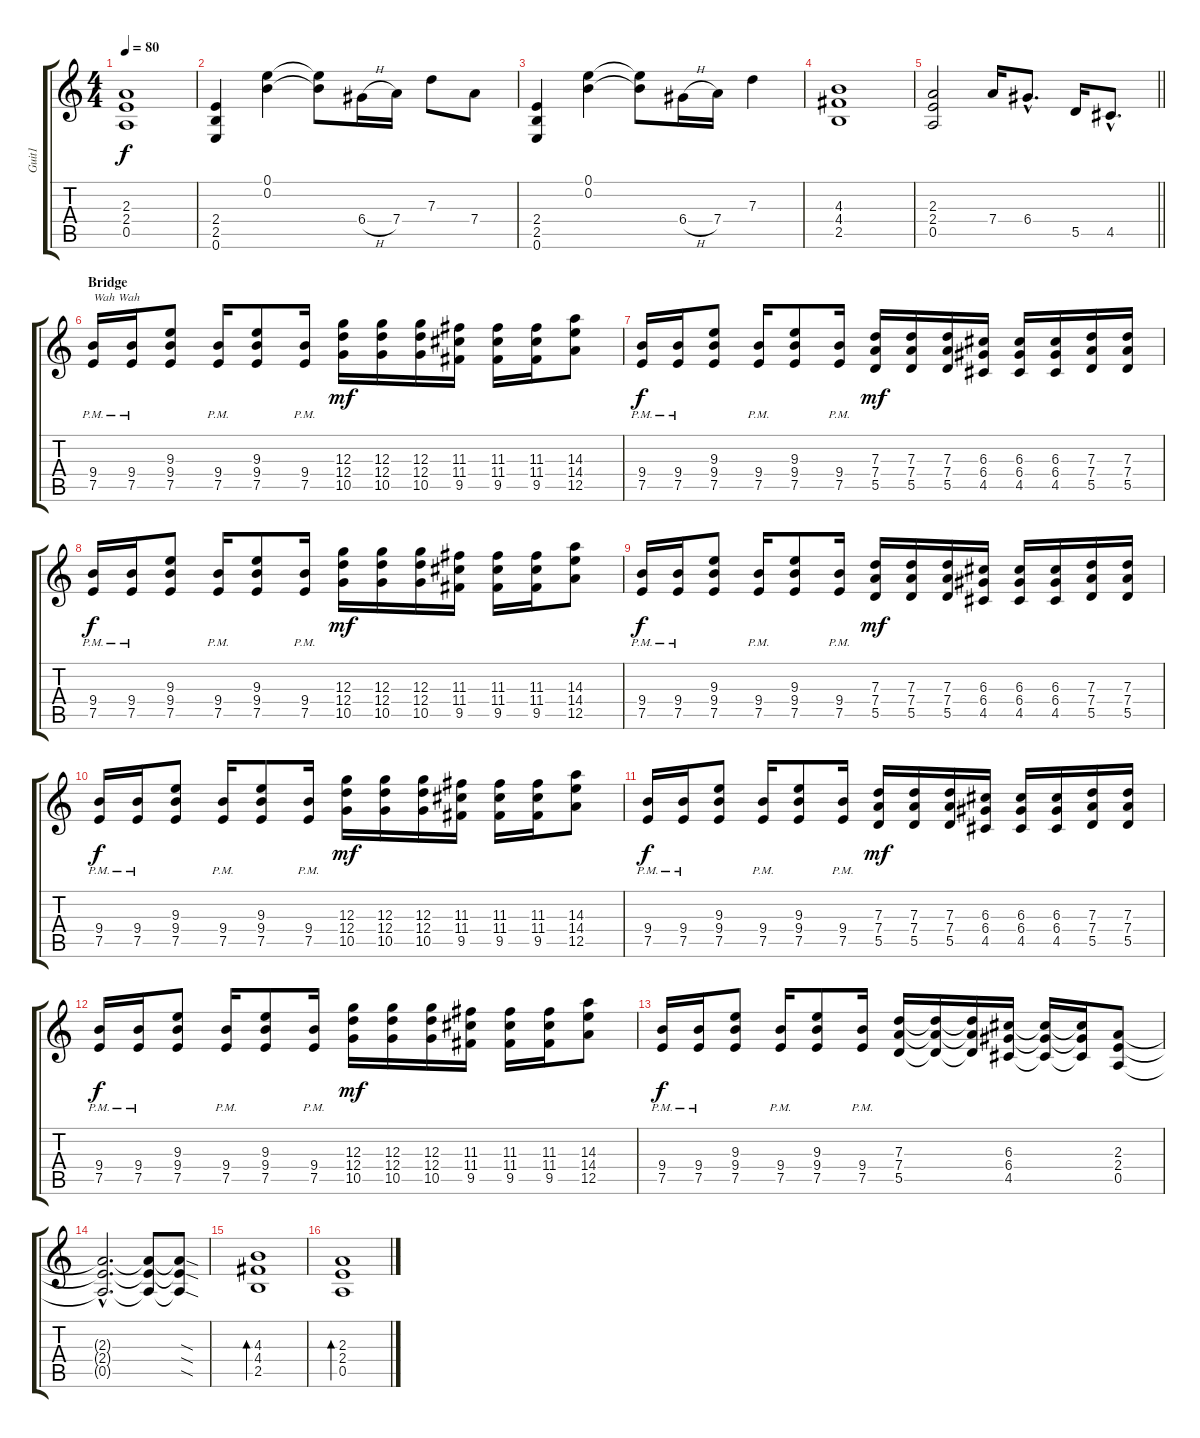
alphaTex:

\track ("Guit1" "Guit1") {instrument distortionguitar}
\staff {score tabs}
\tuning (E4 B3 G3 D3 A2 E2) {hide}
\ts (4 4)
\tempo 80
\clef g2
\ks c
(2.3 2.4 0.5).1{dy f} |
(2.4 2.5 0.6).4 (0.1 0.2).4 (0.1{t} 0.2{t}).8 6.4{h}.16 7.4.16 7.3.8 7.4.8 |
(2.4 2.5 0.6).4 (0.1 0.2).4 (0.1{t} 0.2{t}).8 6.4{h}.16 7.4.16 7.3.4 |
(4.3 4.4 2.5).1 |
\barLineRight lightlight
(2.3 2.4 0.5).2 7.4.16 6.4{hac}.8{d} 5.5.16 4.5{hac}.8{d} |
\section ("" "Bridge")
(9.4{pm} 7.5{pm}).16{txt "Wah Wah"} (9.4{pm} 7.5{pm}).16 (9.3 9.4 7.5).8 (9.4{pm} 7.5{pm}).16 (9.3 9.4 7.5).8 (9.4{pm} 7.5{pm}).16 (12.3 12.4 10.5).16{dy mf} (12.3 12.4 10.5).16 (12.3 12.4 10.5).16 (11.3 11.4 9.5).16 (11.3 11.4 9.5).16 (11.3 11.4 9.5).16 (14.3 14.4 12.5).8 |
(9.4{pm} 7.5{pm}).16{dy f} (9.4{pm} 7.5{pm}).16 (9.3 9.4 7.5).8 (9.4{pm} 7.5{pm}).16 (9.3 9.4 7.5).8 (9.4{pm} 7.5{pm}).16 (7.3 7.4 5.5).16{dy mf} (7.3 7.4 5.5).16 (7.3 7.4 5.5).16 (6.3 6.4 4.5).16 (6.3 6.4 4.5).16 (6.3 6.4 4.5).16 (7.3 7.4 5.5).16 (7.3 7.4 5.5).16 |
(9.4{pm} 7.5{pm}).16{dy f} (9.4{pm} 7.5{pm}).16 (9.3 9.4 7.5).8 (9.4{pm} 7.5{pm}).16 (9.3 9.4 7.5).8 (9.4{pm} 7.5{pm}).16 (12.3 12.4 10.5).16{dy mf} (12.3 12.4 10.5).16 (12.3 12.4 10.5).16 (11.3 11.4 9.5).16 (11.3 11.4 9.5).16 (11.3 11.4 9.5).16 (14.3 14.4 12.5).8 |
(9.4{pm} 7.5{pm}).16{dy f} (9.4{pm} 7.5{pm}).16 (9.3 9.4 7.5).8 (9.4{pm} 7.5{pm}).16 (9.3 9.4 7.5).8 (9.4{pm} 7.5{pm}).16 (7.3 7.4 5.5).16{dy mf} (7.3 7.4 5.5).16 (7.3 7.4 5.5).16 (6.3 6.4 4.5).16 (6.3 6.4 4.5).16 (6.3 6.4 4.5).16 (7.3 7.4 5.5).16 (7.3 7.4 5.5).16 |
(9.4{pm} 7.5{pm}).16{dy f} (9.4{pm} 7.5{pm}).16 (9.3 9.4 7.5).8 (9.4{pm} 7.5{pm}).16 (9.3 9.4 7.5).8 (9.4{pm} 7.5{pm}).16 (12.3 12.4 10.5).16{dy mf} (12.3 12.4 10.5).16 (12.3 12.4 10.5).16 (11.3 11.4 9.5).16 (11.3 11.4 9.5).16 (11.3 11.4 9.5).16 (14.3 14.4 12.5).8 |
(9.4{pm} 7.5{pm}).16{dy f} (9.4{pm} 7.5{pm}).16 (9.3 9.4 7.5).8 (9.4{pm} 7.5{pm}).16 (9.3 9.4 7.5).8 (9.4{pm} 7.5{pm}).16 (7.3 7.4 5.5).16{dy mf} (7.3 7.4 5.5).16 (7.3 7.4 5.5).16 (6.3 6.4 4.5).16 (6.3 6.4 4.5).16 (6.3 6.4 4.5).16 (7.3 7.4 5.5).16 (7.3 7.4 5.5).16 |
(9.4{pm} 7.5{pm}).16{dy f} (9.4{pm} 7.5{pm}).16 (9.3 9.4 7.5).8 (9.4{pm} 7.5{pm}).16 (9.3 9.4 7.5).8 (9.4{pm} 7.5{pm}).16 (12.3 12.4 10.5).16{dy mf} (12.3 12.4 10.5).16 (12.3 12.4 10.5).16 (11.3 11.4 9.5).16 (11.3 11.4 9.5).16 (11.3 11.4 9.5).16 (14.3 14.4 12.5).8 |
(9.4{pm} 7.5{pm}).16{dy f} (9.4{pm} 7.5{pm}).16 (9.3 9.4 7.5).8 (9.4{pm} 7.5{pm}).16 (9.3 9.4 7.5).8 (9.4{pm} 7.5{pm}).16 (7.3 7.4 5.5).16 (7.3{t} 7.4{t} 5.5{t}).16 (7.3{t} 7.4{t} 5.5{t}).16 (6.3 6.4 4.5).16 (6.3{t} 6.4{t} 4.5{t}).16 (6.3{t} 6.4{t} 4.5{t}).16 (2.3 2.4 0.5).8 |
(2.3{hac t} 2.4{hac t} 0.5{hac t}).2{d} (2.3{t} 2.4{t} 0.5{t}).8 (2.3{sod t} 2.4{sod t} 0.5{sod t}).8 |
(4.3 4.4 2.5).1{bd 240 instrument electricguitarclean} |
(2.3 2.4 0.5).1{bd 240}
